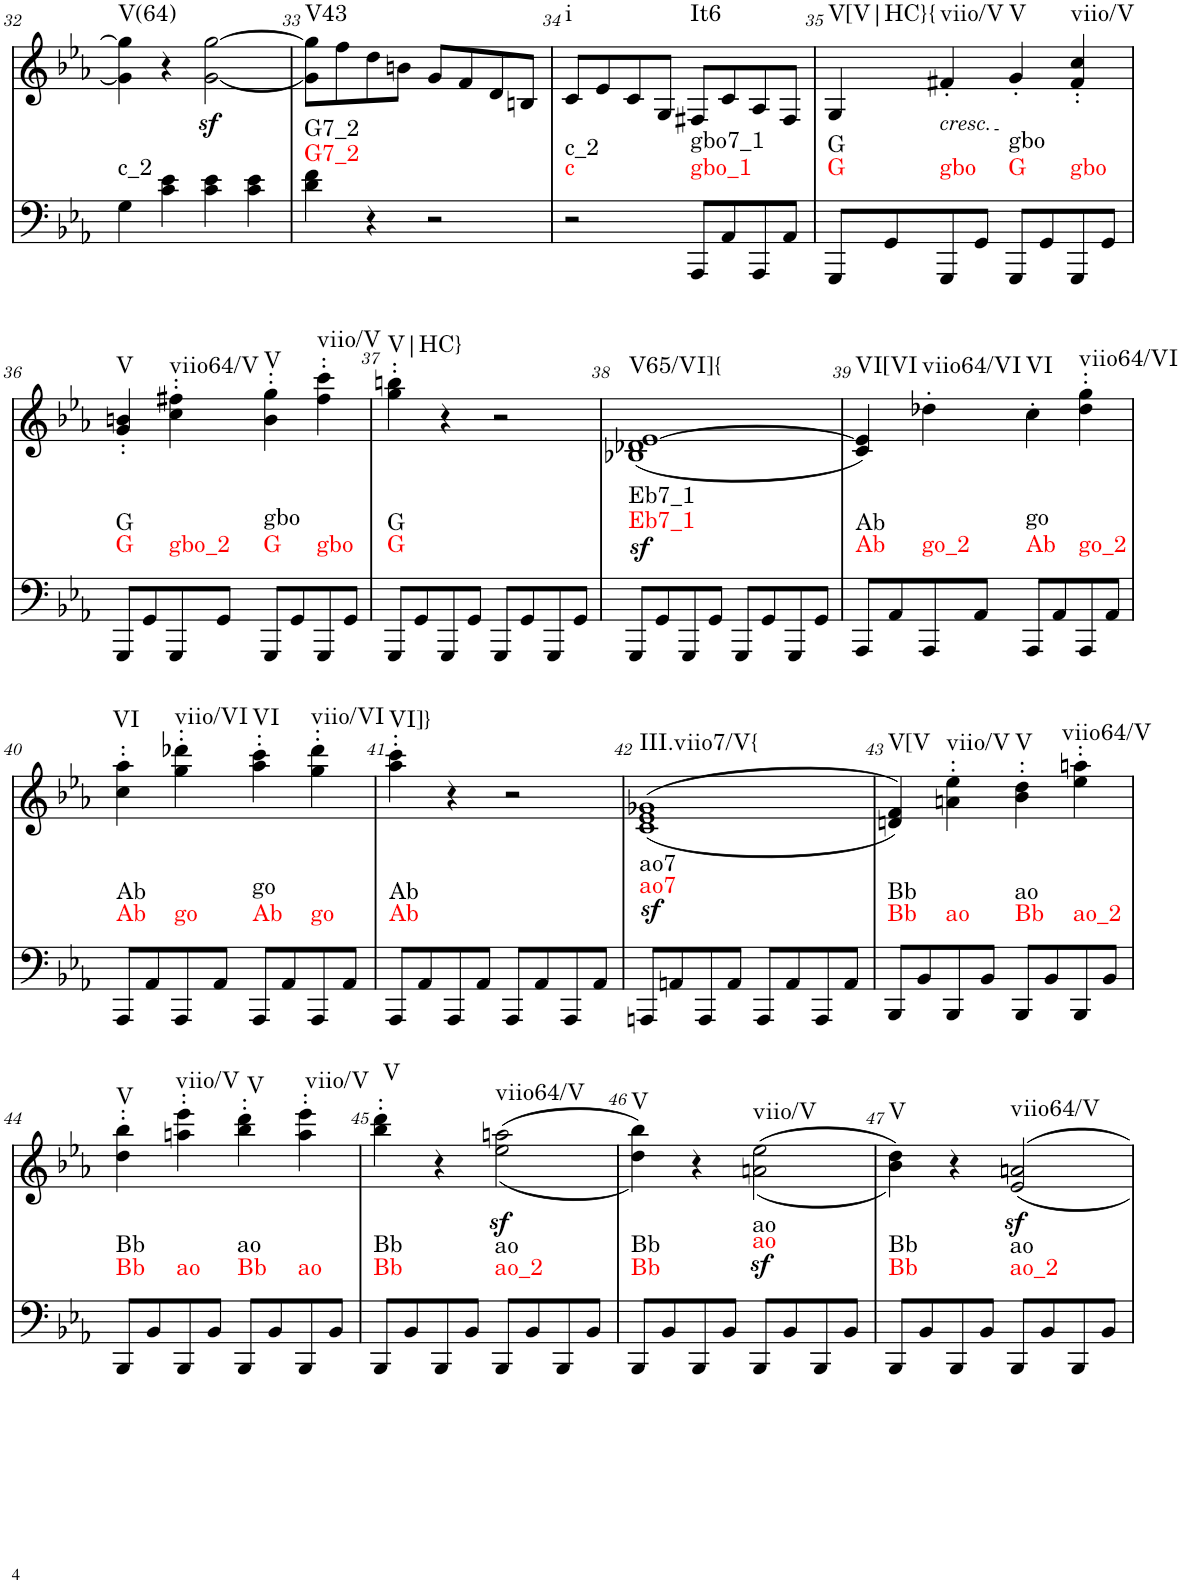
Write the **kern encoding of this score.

**kern	**kern	**dynam	**harte
*part2	*part1	*part1	*part1
*staff2	*staff1	*staff1	*
*I"piano	*I"piano	*	*
*I'Pno	*I'Pno	*	*
!!LO:PB:g=z
*clefF4	*clefG2	*	*
*k[b-e-a-]	*k[b-e-a-]	*	*
*c:	*c:	*	*
*M2/2	*M2/2	*	*
*met(c|)	*met(c|)	*	*
=32	=32	=32	=32
!	!	!	!LO:H:kt=V(64)
4G\	4g\] 4gg\]	.	N
4c\ 4e-\	4r	.	.
4c\ 4e-\	[2g\z< [2gg\z<	.	.
4c\ 4e-\	.	.	.
=33	=33	=33	=33
!	!	!	!LO:H:kt=V43
4d\ 4f\	8g\] 8gg\]L	.	N
.	8ff\	.	.
4r	8dd\	.	.
.	8bn\J	.	.
2r	8g/L	.	.
.	8f/	.	.
.	8d/	.	.
.	8Bn/J	.	.
=34	=34	=34	=34
!	!	!	!LO:H:kt=i
2r	8c/L	.	N
.	8e-/	.	.
.	8c/	.	.
.	8G/J	.	.
!	!	!	!LO:H:kt=It6
8AAA-/L	8F#X/L	.	N
8AA-/	8c/	.	.
8AAA-/	8A-/	.	.
8AA-/J	8F#/J	.	.
=35	=35	=35	=35
!	!	!	!LO:H:kt=V[V|HC}{
8GGG/L	4G/	.	N
8GG/	.	.	.
!	!LO:TX:b:i:t=cresc.	!	!LO:H:kt=viio/V
8GGG/	4f#X'/	.	N
8GG/J	.	.	.
!	!	!	!LO:H:kt=V
8GGG/L	4g'/	.	N
8GG/	.	.	.
!	!	!	!LO:H:kt=viio/V
8GGG/	4f#/' 4cc/'	.	N
8GG/J	.	.	.
!!LO:LB:g=z
=36	=36	=36	=36
!	!	!	!LO:H:kt=V
8GGG/L	4g/' 4bn/'	.	N
8GG/	.	.	.
!	!	!	!LO:H:kt=viio64/V
8GGG/	4cc\' 4ff#X\'	.	N
8GG/J	.	.	.
!	!	!	!LO:H:kt=V
8GGG/L	4b\' 4gg\'	.	N
8GG/	.	.	.
!	!	!	!LO:H:kt=viio/V
8GGG/	4ff#\' 4ccc\'	.	N
8GG/J	.	.	.
=37	=37	=37	=37
!	!	!	!LO:H:kt=V|HC}
8GGG/L	4gg\' 4bbn\'	.	N
8GG/	.	.	.
8GGG/	4r	.	.
8GG/J	.	.	.
8GGG/L	2r	.	.
8GG/	.	.	.
8GGG/	.	.	.
8GG/J	.	.	.
=38	=38	=38	=38
!	!	!	!LO:H:kt=V65/VI]{
8GGGz>/L	(<1B-X 1d-X [1e-	.	N
8GG/	.	.	.
8GGG/	.	.	.
8GG/J	.	.	.
8GGG/L	.	.	.
8GG/	.	.	.
8GGG/	.	.	.
8GG/J	.	.	.
=39	=39	=39	=39
!	!	!	!LO:H:kt=VI[VI
8AAA-/L	4c/ 4e-/])	.	N
8AA-/	.	.	.
!	!	!	!LO:H:kt=viio64/VI
8AAA-/	4dd-X'\	.	N
8AA-/J	.	.	.
!	!	!	!LO:H:kt=VI
8AAA-/L	4cc'\	.	N
8AA-/	.	.	.
!	!	!	!LO:H:kt=viio64/VI
8AAA-/	4dd-\' 4gg\'	.	N
8AA-/J	.	.	.
!!LO:LB:g=z
=40	=40	=40	=40
!	!	!	!LO:H:kt=VI
8AAA-/L	4cc\' 4aa-\'	.	N
8AA-/	.	.	.
!	!	!	!LO:H:kt=viio/VI
8AAA-/	4gg\' 4ddd-X\'	.	N
8AA-/J	.	.	.
!	!	!	!LO:H:kt=VI
8AAA-/L	4aa-\' 4ccc\'	.	N
8AA-/	.	.	.
!	!	!	!LO:H:kt=viio/VI
8AAA-/	4gg\' 4ddd-\'	.	N
8AA-/J	.	.	.
=41	=41	=41	=41
!	!	!	!LO:H:kt=VI]}
8AAA-/L	4aa-\' 4ccc\'	.	N
8AA-/	.	.	.
8AAA-/	4r	.	.
8AA-/J	.	.	.
8AAA-/L	2r	.	.
8AA-/	.	.	.
8AAA-/	.	.	.
8AA-/J	.	.	.
=42	=42	=42	=42
!	!	!	!LO:H:kt=III.viio7/V{
8AAAnz>/L	(>(1c 1e- 1g-X	.	N
8AAn/	.	.	.
8AAA/	.	.	.
8AA/J	.	.	.
8AAA/L	.	.	.
8AA/	.	.	.
8AAA/	.	.	.
8AA/J	.	.	.
=43	=43	=43	=43
!	!	!	!LO:H:kt=V[V
8BBB-/L	4dn/ 4f/))	.	N
8BB-/	.	.	.
!	!	!	!LO:H:kt=viio/V
8BBB-/	4an\' 4ee-\'	.	N
8BB-/J	.	.	.
!	!	!	!LO:H:kt=V
8BBB-/L	4b-\' 4dd\'	.	N
8BB-/	.	.	.
!	!	!	!LO:H:kt=viio64/V
8BBB-/	4ee-\' 4aan\'	.	N
8BB-/J	.	.	.
!!LO:LB:g=z
=44	=44	=44	=44
!	!	!	!LO:H:kt=V
8BBB-/L	4dd\' 4bb-\'	.	N
8BB-/	.	.	.
!	!	!	!LO:H:kt=viio/V
8BBB-/	4aan\' 4eee-\'	.	N
8BB-/J	.	.	.
!	!	!	!LO:H:kt=V
8BBB-/L	4bb-\' 4ddd\'	.	N
8BB-/	.	.	.
!	!	!	!LO:H:kt=viio/V
8BBB-/	4aa\' 4eee-\'	.	N
8BB-/J	.	.	.
=45	=45	=45	=45
!	!	!	!LO:H:kt=V
8BBB-/L	4bb-\' 4ddd\'	.	N
8BB-/	.	.	.
8BBB-/	4r	.	.
8BB-/J	.	.	.
!	!	!LO:DY:b	!LO:H:kt=viio64/V
8BBB-/L	(<(2ee-\ 2aan\	sf	N
8BB-/	.	.	.
8BBB-/	.	.	.
8BB-/J	.	.	.
=46	=46	=46	=46
!	!	!	!LO:H:kt=V
8BBB-/L	4dd\ 4bb-\))	.	N
8BB-/	.	.	.
8BBB-/	4r	.	.
8BB-/J	.	.	.
!	!	!	!LO:H:kt=viio/V
8BBB-z>/L	((<2an\ 2ee-\	.	N
8BB-/	.	.	.
8BBB-/	.	.	.
8BB-/J	.	.	.
=47	=47	=47	=47
!	!	!	!LO:H:kt=V
8BBB-/L	4b-\ 4dd\))	.	N
8BB-/	.	.	.
8BBB-/	4r	.	.
8BB-/J	.	.	.
!	!	!LO:DY:b	!LO:H:kt=viio64/V
8BBB-/L	2e-/ 2an/	sf	N
8BB-/	.	.	.
8BBB-/	.	.	.
8BB-/J	.	.	.
=	=	=	=
*-	*-	*-	*-
